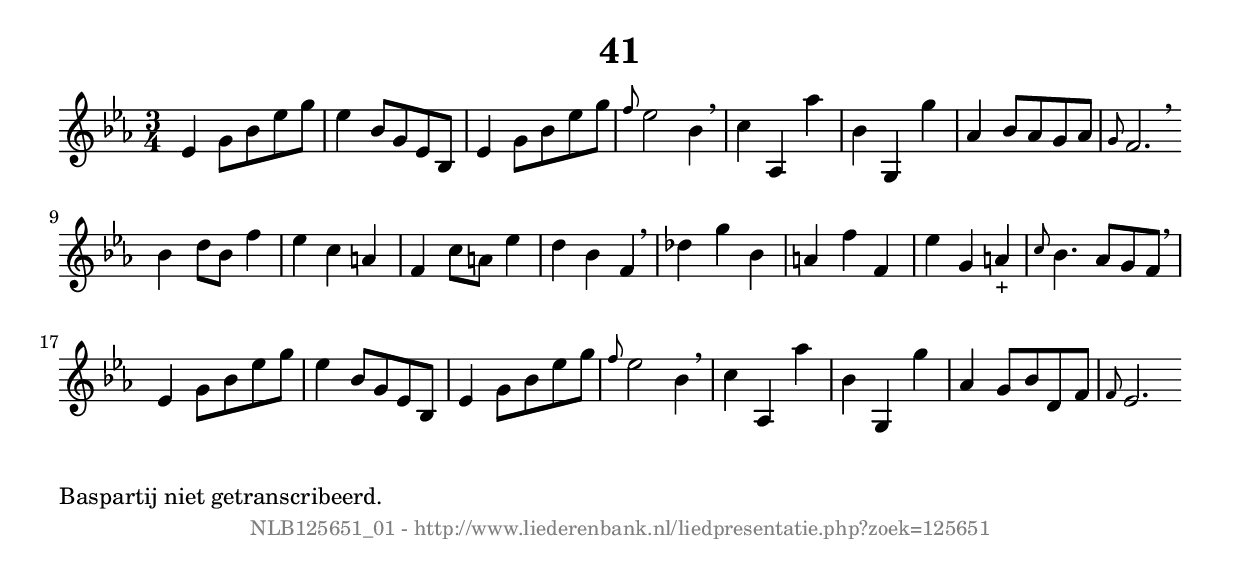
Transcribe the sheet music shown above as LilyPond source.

%
% produced by wce2krn 1.64 (7 June 2014)
%
\version"2.16"
#(append! paper-alist '(("long" . (cons (* 210 mm) (* 2000 mm)))))
#(set-default-paper-size "long")
sb = {\breathe}
mBreak = {\breathe }
bBreak = {\breathe }
x = {\once\override NoteHead #'style = #'cross }
gl=\glissando
itime={\override Staff.TimeSignature #'stencil = ##f }
ficta = {\once\set suggestAccidentals = ##t}
fine = {\once\override Score.RehearsalMark #'self-alignment-X = #1 \mark \markup {\italic{Fine}}}
dc = {\once\override Score.RehearsalMark #'self-alignment-X = #1 \mark \markup {\italic{D.C.}}}
dcf = {\once\override Score.RehearsalMark #'self-alignment-X = #1 \mark \markup {\italic{D.C. al Fine}}}
dcc = {\once\override Score.RehearsalMark #'self-alignment-X = #1 \mark \markup {\italic{D.C. al Coda}}}
ds = {\once\override Score.RehearsalMark #'self-alignment-X = #1 \mark \markup {\italic{D.S.}}}
dsf = {\once\override Score.RehearsalMark #'self-alignment-X = #1 \mark \markup {\italic{D.S. al Fine}}}
dsc = {\once\override Score.RehearsalMark #'self-alignment-X = #1 \mark \markup {\italic{D.S. al Coda}}}
pv = {\set Score.repeatCommands = #'((volta "1"))}
sv = {\set Score.repeatCommands = #'((volta "2"))}
tv = {\set Score.repeatCommands = #'((volta "3"))}
qv = {\set Score.repeatCommands = #'((volta "4"))}
xv = {\set Score.repeatCommands = #'((volta #f))}
\header{ tagline = ""
title = "41"
}
\score {{
\key es \major
\relative g'
{
\set melismaBusyProperties = #'()
\time 3/4
\tempo 4=120
\override Score.MetronomeMark #'transparent = ##t
\override Score.RehearsalMark #'break-visibility = #(vector #t #t #f)
es4 g8 bes es g es4 bes8 g es bes es4 g8 bes es g \grace {f8} es2 bes4 \mBreak \bar "|"
c4 as, as'' bes, g, g'' as, bes8 as g as \grace {g8} f2. \bar ":|:" \bBreak
bes4 d8 bes f'4 es c a f c'8 a es'4 d bes f \mBreak \bar "|"
des'4 g bes, a f' f, es' g, a_"+" \grace {c8} bes4. as8 g f \mBreak \bar "|"
es4 g8 bes es g es4 bes8 g es bes es4 g8 bes es g \grace {f8} es2 bes4 \mBreak \bar "|"
c4 as, as'' bes, g, g'' as, g8 bes d, f \grace {f8} es2. \bar ":|"
 }}
 \midi { }
 \layout {
            indent = 0.0\cm
}
}
\markup { \wordwrap-string #" 
Baspartij niet getranscribeerd.
"}
\markup { \vspace #0 } \markup { \with-color #grey \fill-line { \center-column { \smaller "NLB125651_01 - http://www.liederenbank.nl/liedpresentatie.php?zoek=125651" } } }
